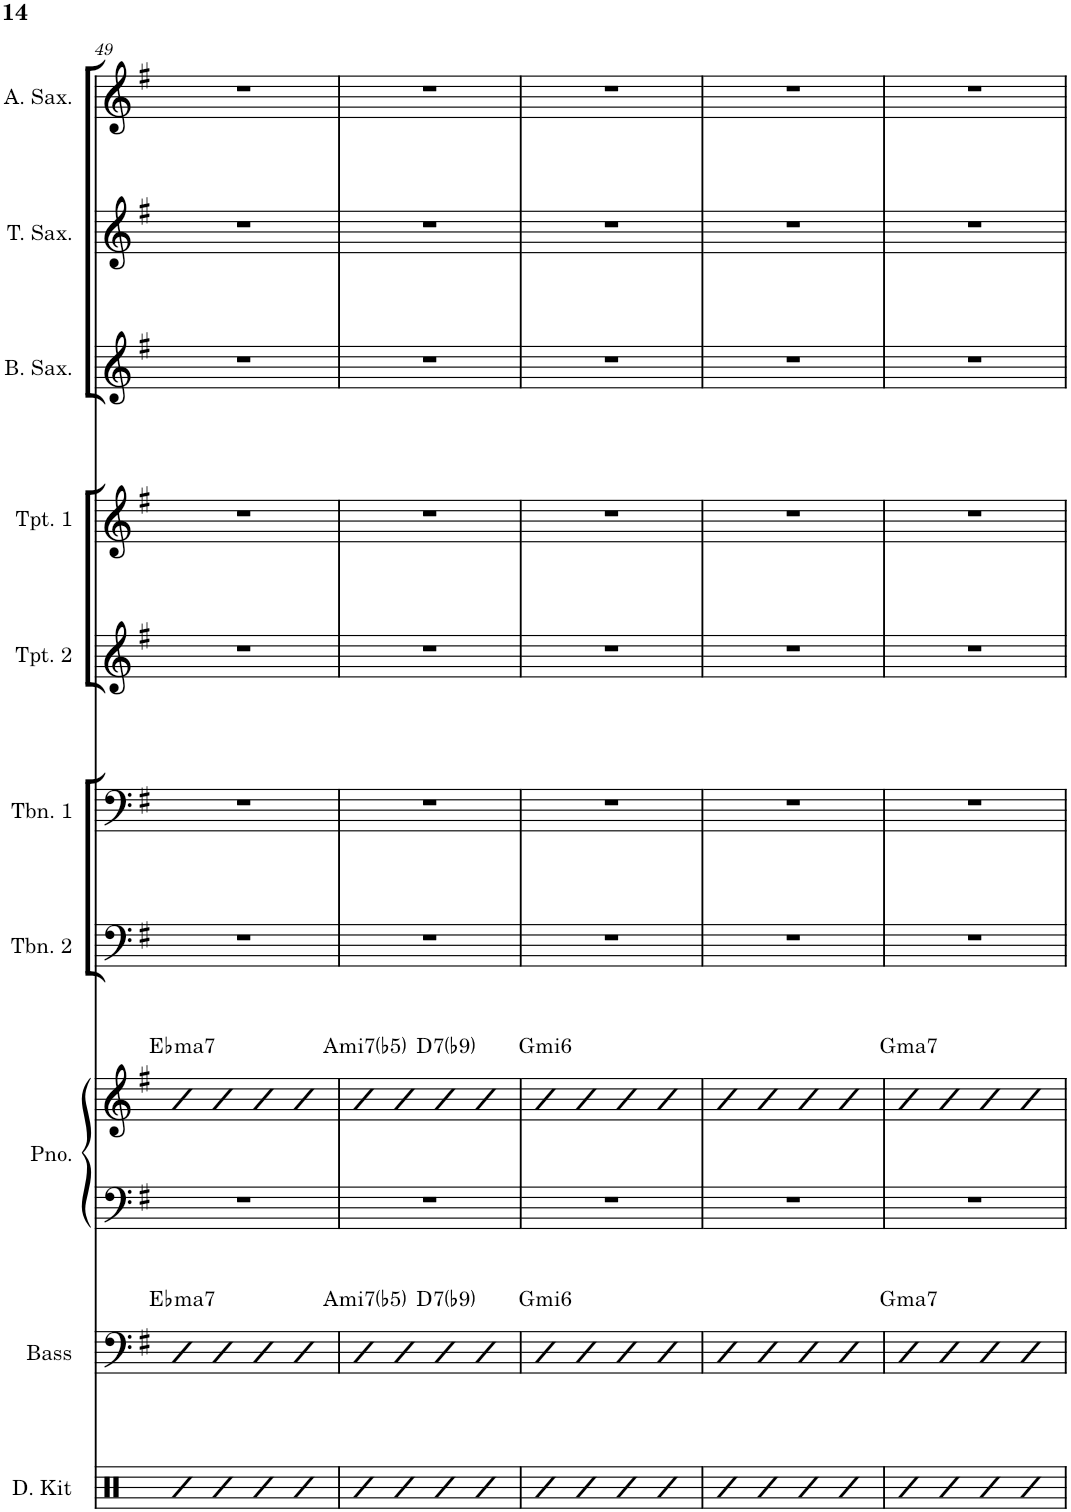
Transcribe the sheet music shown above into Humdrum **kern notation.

**kern	**kern	**harte	**kern	**kern	**harte	**kern	**kern	**kern	**kern	**kern	**kern	**kern
*part10	*part9	*part9	*part8	*part8	*part8	*part7	*part6	*part5	*part4	*part3	*part2	*part1
*staff11	*staff10	*	*staff9	*staff8	*	*staff7	*staff6	*staff5	*staff4	*staff3	*staff2	*staff1
*I"Drum Kit	*I"Acoustic Bass	*	*I"Piano	*	*	*I"Trombone 2	*I"Trombone 1	*I"Trumpet 2	*I"Trumpet 1	*I"Baritone Sax	*I"Tenor Sax	*I"Alto Sax
*I'D. Kit	*I'Bass	*	*I'Pno.	*	*	*I'Tbn. 2	*I'Tbn. 1	*I'Tpt. 2	*I'Tpt. 1	*I'B. Sax.	*I'T. Sax.	*I'A. Sax.
!!LO:PB:g=z
*clefX	*clefF4	*	*clefF4	*clefG2	*	*clefF4	*clefF4	*clefG2	*clefG2	*clefG2	*clefG2	*clefG2
*	*Trd7c12	*	*	*	*	*	*	*Trd1c2	*Trd1c2	*Trd12c21	*Trd8c14	*Trd5c9
*k[]	*k[f#]	*	*k[f#]	*k[f#]	*	*k[f#]	*k[f#]	*k[f#]	*k[f#]	*k[f#]	*k[f#]	*k[f#]
*M4/4	*M4/4	*	*M4/4	*M4/4	*	*M4/4	*M4/4	*M4/4	*M4/4	*M4/4	*M4/4	*M4/4
=49	=49	=49	=49	=49	=49	=49	=49	=49	=49	=49	=49	=49
!	!	!LO:H:kt=ma7	!	!	!LO:H:kt=ma7	!	!	!	!	!	!	!
4R	4bbn	Eb:maj7	1r	4bn	Eb:maj7	1r	1r	1r	1r	1r	1r	1r
4R	4bb	.	.	4b	.	.	.	.	.	.	.	.
4R	4bb	.	.	4b	.	.	.	.	.	.	.	.
4R	4bb	.	.	4b	.	.	.	.	.	.	.	.
=50	=50	=50	=50	=50	=50	=50	=50	=50	=50	=50	=50	=50
!	!	!LO:H:kt=mi7(b5)	!	!	!LO:H:kt=mi7(b5)	!	!	!	!	!	!	!
4R	4bb	A:hdim7	1r	4b	A:hdim7	1r	1r	1r	1r	1r	1r	1r
4R	4bb	.	.	4b	.	.	.	.	.	.	.	.
!	!	!LO:H:kt=7	!	!	!LO:H:kt=7	!	!	!	!	!	!	!
4R	4bb	D:7(b9)	.	4b	D:7(b9)	.	.	.	.	.	.	.
4R	4bb	.	.	4b	.	.	.	.	.	.	.	.
=51	=51	=51	=51	=51	=51	=51	=51	=51	=51	=51	=51	=51
!	!	!LO:H:kt=mi6	!	!	!LO:H:kt=mi6	!	!	!	!	!	!	!
4R	4bbn	G:min6	1r	4bn	G:min6	1r	1r	1r	1r	1r	1r	1r
4R	4bb	.	.	4b	.	.	.	.	.	.	.	.
4R	4bb	.	.	4b	.	.	.	.	.	.	.	.
4R	4bb	.	.	4b	.	.	.	.	.	.	.	.
=52	=52	=52	=52	=52	=52	=52	=52	=52	=52	=52	=52	=52
4R	4bb	.	1r	4b	.	1r	1r	1r	1r	1r	1r	1r
4R	4bb	.	.	4b	.	.	.	.	.	.	.	.
4R	4bb	.	.	4b	.	.	.	.	.	.	.	.
4R	4bb	.	.	4b	.	.	.	.	.	.	.	.
=53	=53	=53	=53	=53	=53	=53	=53	=53	=53	=53	=53	=53
!	!	!LO:H:kt=ma7	!	!	!LO:H:kt=ma7	!	!	!	!	!	!	!
4R	4bb	G:maj7	1r	4b	G:maj7	1r	1r	1r	1r	1r	1r	1r
4R	4bb	.	.	4b	.	.	.	.	.	.	.	.
4R	4bb	.	.	4b	.	.	.	.	.	.	.	.
4R	4bb	.	.	4b	.	.	.	.	.	.	.	.
=	=	=	=	=	=	=	=	=	=	=	=	=
*-	*-	*-	*-	*-	*-	*-	*-	*-	*-	*-	*-	*-
